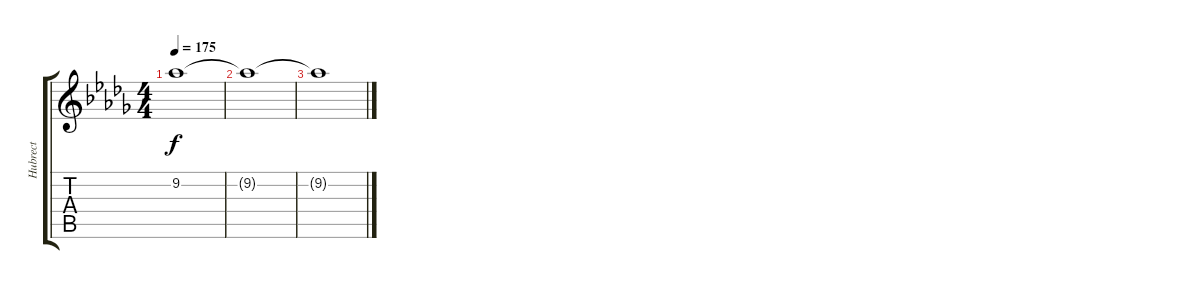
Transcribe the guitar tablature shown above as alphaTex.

\track ("Hubrect" "Hubrect") {instrument distortionguitar}
\staff {score tabs}
\tuning (E4 B3 G3 D3 A2 E2) {hide}
\ts (4 4)
\tempo 175
\clef g2
\ks db
9.2{t}.1{dy f} |
9.2{t}.1 |
9.2{t}.1
